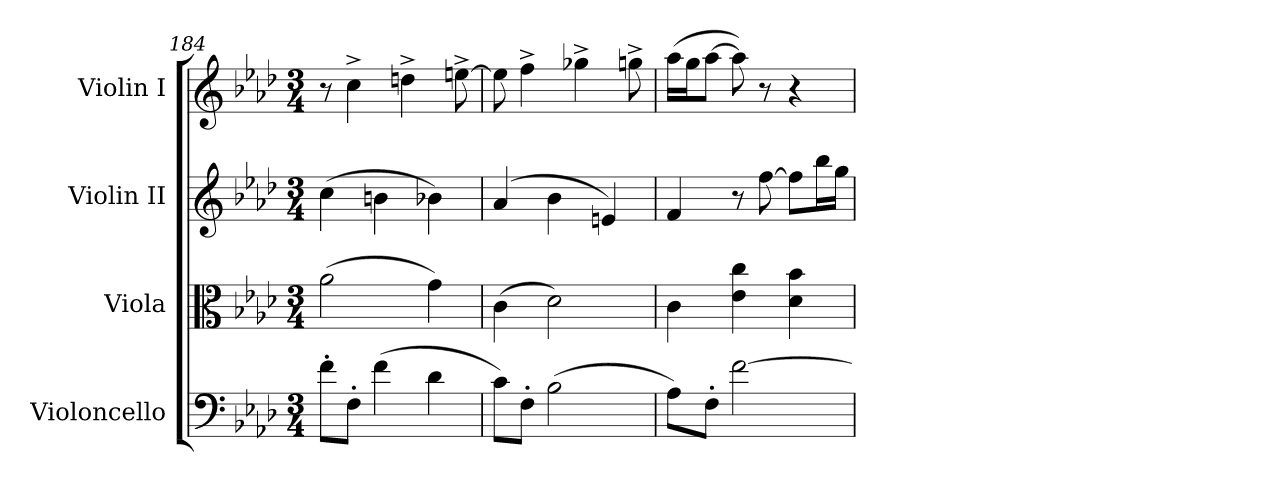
**kern	**dynam	**kern	**dynam	**kern	**dynam	**kern	**dynam
*part4	*part4	*part3	*part3	*part2	*part2	*part1	*part1
*staff4	*staff4	*staff3	*staff3	*staff2	*staff2	*staff1	*staff1
*I"Violoncello	*	*I"Viola	*	*I"Violin II	*	*I"Violin I	*
*I'Vc	*	*I'Vla	*	*I'Vln	*	*I'Vln	*
*clefF4	*	*clefC3	*	*clefG2	*	*clefG2	*
*k[b-e-a-d-]	*	*k[b-e-a-d-]	*	*k[b-e-a-d-]	*	*k[b-e-a-d-]	*
*M3/4	*	*M3/4	*	*M3/4	*	*M3/4	*
=184	=184	=184	=184	=184	=184	=184	=184
!	!LO:DY:b	!	!LO:DY:b	!	!LO:DY:b	!	!
8f'\L	other-dynamics	(2a-\	other-dynamics	(4cc\	other-dynamics	8r	.
!	!	!	!	!	!	!	!LO:DY:b
8F'\J	.	.	.	.	.	4cc^\	other-dynamics
(4f\	.	.	.	4bn\	.	.	.
.	.	.	.	.	.	4ddn^\	.
4d-\	.	4g\)	.	4b-X\)	.	.	.
.	.	.	.	.	.	[8een^\	.
=185	=185	=185	=185	=185	=185	=185	=185
8c\L)	.	(4c\	.	(4a-/	.	8ee\]	.
8F'\J	.	.	.	.	.	4ff^\	.
(2B-\	.	2d-\)	.	4b-\	.	.	.
.	.	.	.	.	.	4gg-X^\	.
.	.	.	.	4en/)	.	.	.
.	.	.	.	.	.	8ggn^\	.
!!LO:LB:g=z
=186	=186	=186	=186	=186	=186	=186	=186
8A-\L)	.	4c\	.	4f/	.	(16aa-\LL	.
.	.	.	.	.	.	16gg\J	.
8F'\J	.	.	.	.	.	[8aa-\J	.
[2f\	.	4e-\ 4cc\	.	8r	.	8aa-\])	.
.	.	.	.	[8ff\	.	8r	.
.	.	4d-\ 4b-\	.	8ff\L]	.	4r	.
.	.	.	.	16bb-\L	.	.	.
.	.	.	.	16gg\JJ	.	.	.
=	=	=	=	=	=	=	=
*-	*-	*-	*-	*-	*-	*-	*-
